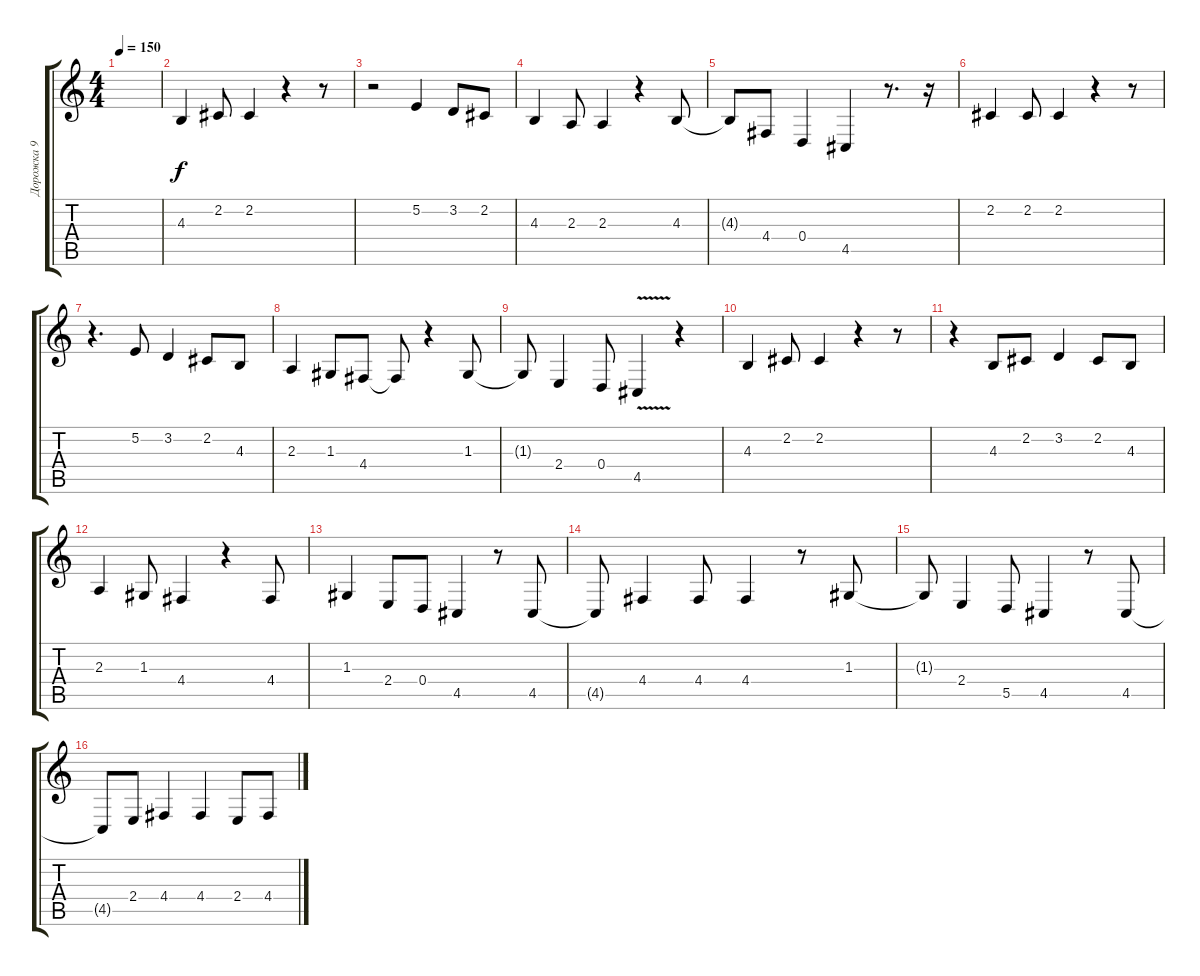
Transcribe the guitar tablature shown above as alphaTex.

\track ("Дорожка 9" "Дорожка 9") {instrument altosax}
\staff {score tabs}
\tuning (E4 B3 G3 D3 A2 E2) {hide}
\ts (4 4)
\tempo 150
\clef g2
\ks c
|
4.3.4 2.2.8 2.2.4 r.4 r.8 |
r.2 5.2.4 3.2.8 2.2.8 |
4.3.4 2.3.8 2.3.4 r.4 4.3.8 |
4.3{t}.8 4.4.8 0.4.4 4.5.4 r.8{d} r.16 |
2.2.4 2.2.8 2.2.4 r.4 r.8 |
r.4{d} 5.2.8 3.2.4 2.2.8 4.3.8 |
2.3.4 1.3.8 4.4.8 4.4{t}.8 r.4 1.3.8 |
1.3{t}.8 2.4.4 0.4.8 4.5{v}.4 r.4 |
4.3.4 2.2.8 2.2.4 r.4 r.8 |
r.4 4.3.8 2.2.8 3.2.4 2.2.8 4.3.8 |
2.3.4 1.3.8 4.4.4 r.4 4.4.8 |
1.3.4 2.4.8 0.4.8 4.5.4 r.8 4.5.8 |
4.5{t}.8 4.4.4 4.4.8 4.4.4 r.8 1.3.8 |
1.3{t}.8 2.4.4 5.5.8 4.5.4 r.8 4.5.8 |
4.5{t}.8 2.4.8 4.4.4 4.4.4 2.4.8 4.4.8
